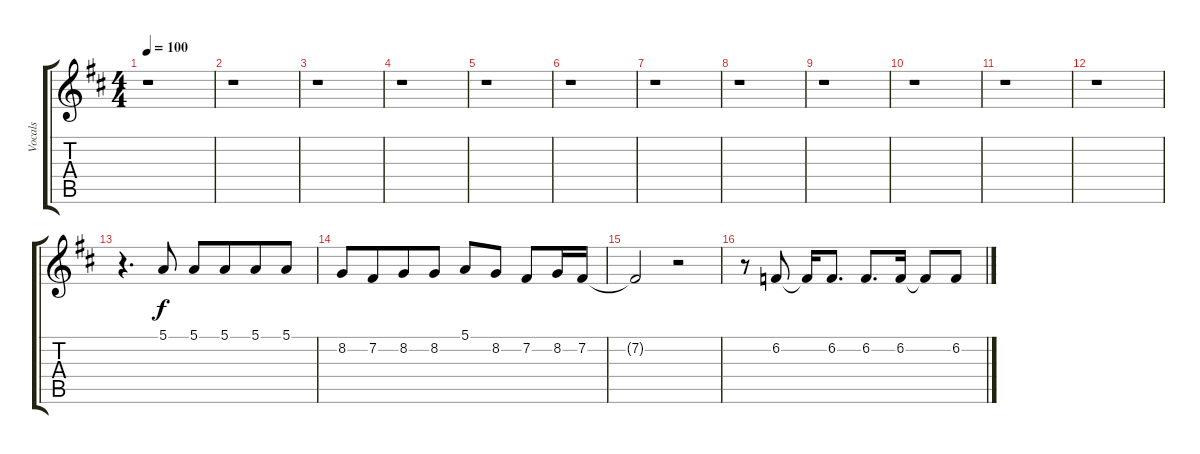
\track ("Vocals" "Vocals") {instrument harmonica}
\staff {score tabs}
\tuning (E4 B3 G3 D3 A2 E2) {hide}
\ts (4 4)
\tempo 100
\clef g2
\ks d
r.1{dy f} |
r.1 |
r.1 |
r.1 |
r.1 |
r.1 |
r.1 |
r.1 |
r.1 |
r.1 |
r.1 |
r.1 |
r.4{d} 5.1.8 5.1.8 5.1.8{beam merge} 5.1.8 5.1.8 |
8.2.8 7.2.8{beam merge} 8.2.8 8.2.8 5.1.8 8.2.8 7.2.8 8.2.16 7.2.16 |
7.2{t}.2 r.2 |
r.8 6.2.8 6.2{t}.16 6.2.8{d} 6.2.8{d} 6.2.16 6.2{t}.8 6.2.8
